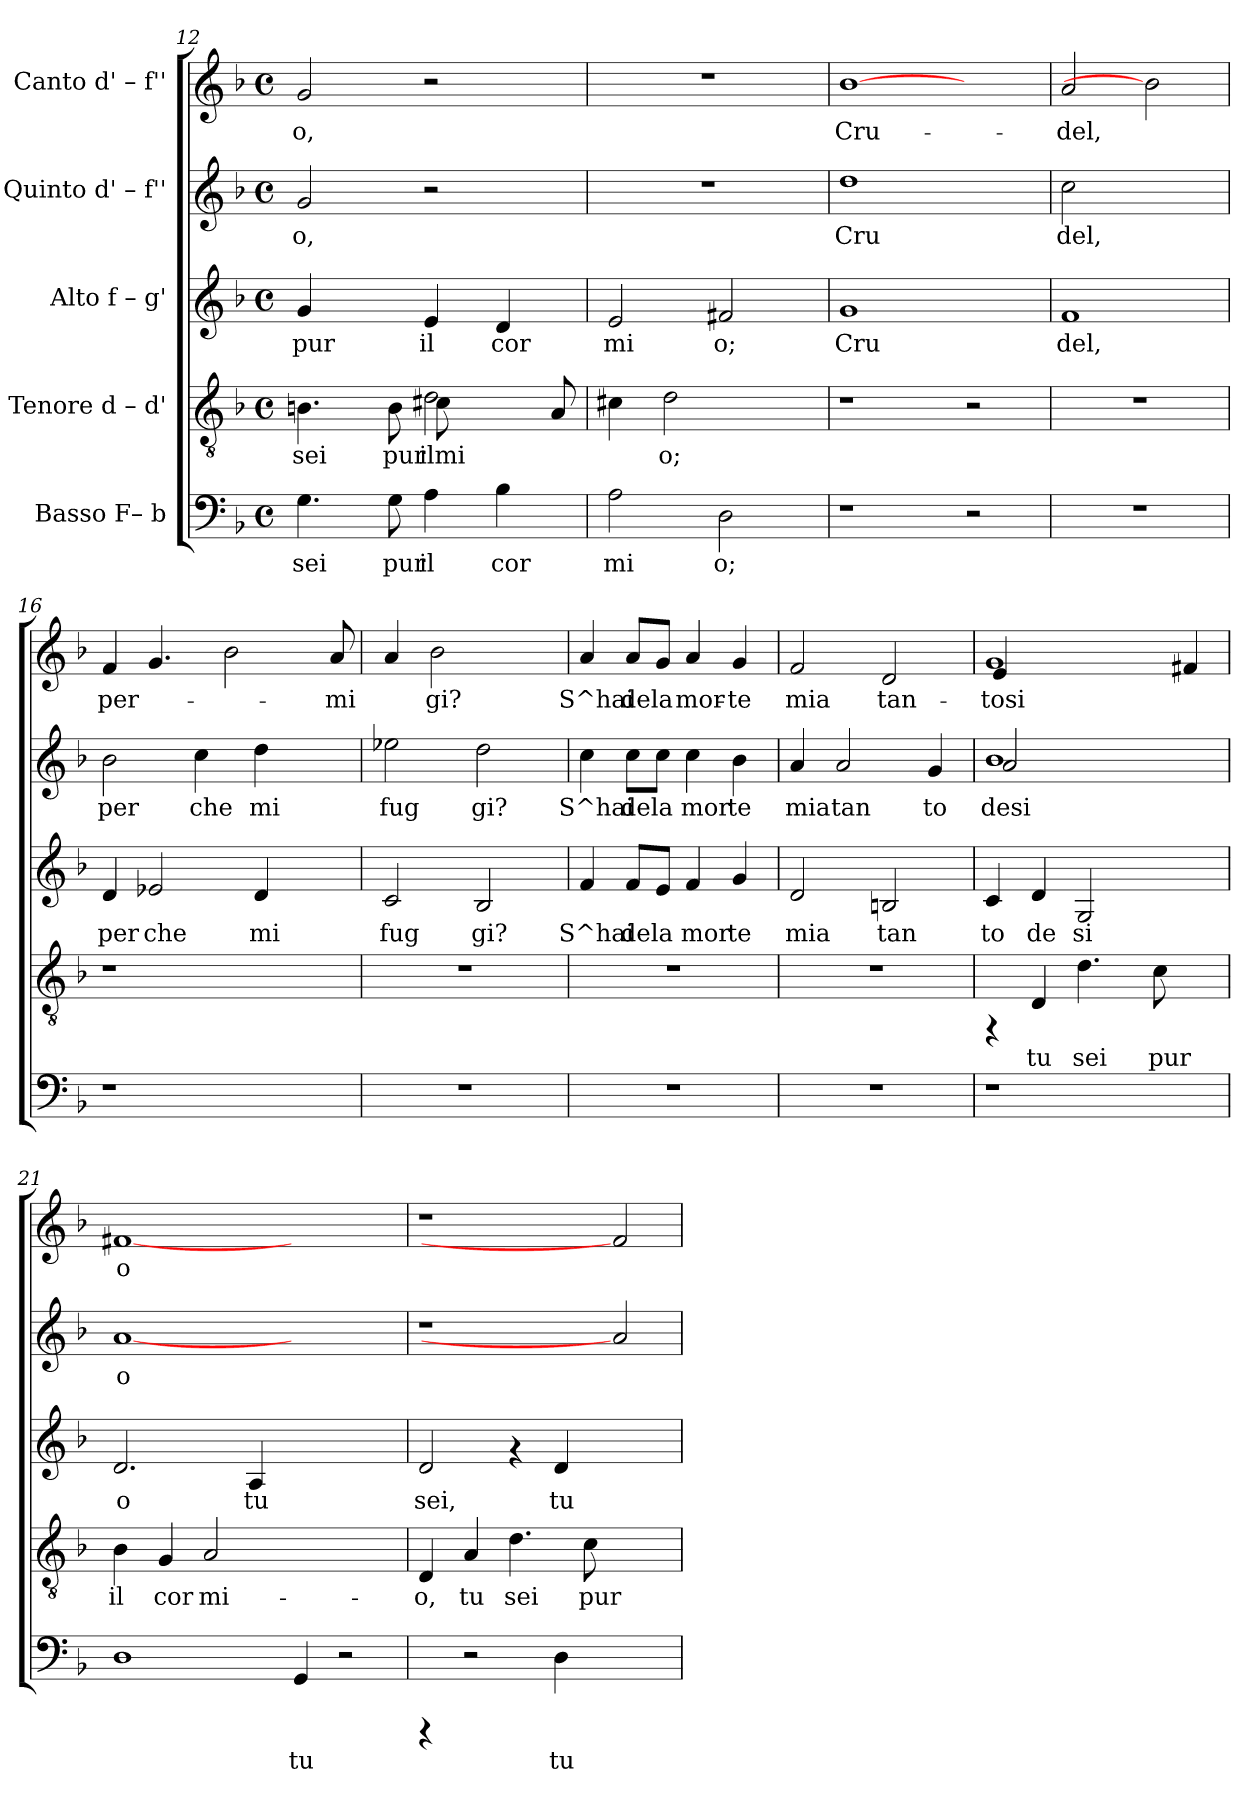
**kern	**text	**kern	**text	**kern	**text	**kern	**text	**kern	**text
*part5	*part5	*part4	*part4	*part3	*part3	*part2	*part2	*part1	*part1
*staff5	*staff5	*staff4	*staff4	*staff3	*staff3	*staff2	*staff2	*staff1	*staff1
*I"Basso  F– b	*	*I"Tenore  d – d'	*	*I"Alto  f – g'	*	*I"Quinto  d' – f''	*	*I"Canto  d' – f''	*
*clefF4	*	*clefGv2	*	*clefG2	*	*clefG2	*	*clefG2	*
*k[b-]	*	*k[b-]	*	*k[b-]	*	*k[b-]	*	*k[b-]	*
*F:	*	*F:	*	*F:	*	*F:	*	*F:	*
*M4/4	*	*M4/4	*	*M4/4	*	*M4/4	*	*M4/4	*
*met(c)	*	*met(c)	*	*met(c)	*	*met(c)	*	*met(c)	*
=12	=12	=12	=12	=12	=12	=12	=12	=12	=12
!	!LO:LY:b:rj	!	!LO:LY:b:rj	!	!LO:LY:b:rj	!	!LO:LY:b:cj	!	!LO:LY:b:cj
*	*	*^	*	*	*	*	*	*	*
4.G\	sei	4.Bn\	2ryy	sei	4g/	pur	2g/	-o,	2g/	o,
.	.	.	.	.	4ryy	.	.	.	.	.
!	!LO:LY:b:rj	!	!	!LO:LY:b:rj	!	!	!	!	!	!
8G\	pur	8B\	.	pur	.	.	.	.	.	.
!	!LO:LY:b:rj	!	!	!LO:LY:b:rj	!	!LO:LY:b:rj	!	!	!	!
4A\	il	2d\	8c#X\	ilmi	4e/	il	2r	.	2r	.
.	.	.	2ryy	.	.	.	.	.	.	.
!	!LO:LY:b:rj	!	!	!	!	!LO:LY:b:rj	!	!	!	!
4B-\	cor	.	.	.	4d/	cor	.	.	.	.
!	!	!	!	!LO:LY:b:rj	!	!	!	!	!	!
8ryy	.	8A/	.	.	8ryy	.	8ryy	.	8ryy	.
*	*	*v	*v	*	*	*	*	*	*	*
=13	=13	=13	=13	=13	=13	=13	=13	=13	=13
!	!LO:LY:b:rj	!	!LO:LY:b:rj	!	!LO:LY:b:rj	!	!	!	!
2A\	mi	4c#X\	.	2e/	mi	1r	.	1r	.
!	!	!	!LO:LY:b:rj	!	!	!	!	!	!
.	.	2d\	o;	.	.	.	.	.	.
!	!LO:LY:b:rj	!	!	!	!LO:LY:b:rj	!	!	!	!
2D\	o;	.	.	2f#X/	o;	.	.	.	.
.	.	4ryy	.	.	.	.	.	.	.
!!LO:PB:g=z
=14	=14	=14	=14	=14	=14	=14	=14	=14	=14
!	!	!	!	!	!LO:LY:b:rj	!	!LO:LY:b:cj	!	!LO:LY:b:cj
1r	.	1r	.	1g	Cru	1dd	Cru	[1b-	Cru-
2r	.	2r	.	2ryy	.	2ryy	.	2ryy	.
=15	=15	=15	=15	=15	=15	=15	=15	=15	=15
!	!	!	!	!	!LO:LY:b:rj	!	!LO:LY:b:cj	!	!LO:LY:b:cj
1r	.	1r	.	1f	del,	2cc\	del,	2a/	-del,
.	.	.	.	.	.	2ryy	.	2b-]	.
=16	=16	=16	=16	=16	=16	=16	=16	=16	=16
!	!	!	!	!	!LO:LY:b:rj	!	!LO:LY:b:cj	!	!LO:LY:b:cj
1r	.	1r	.	4d/	per	2b-\	per	4f/	per-
!	!	!	!	!	!LO:LY:b:rj	!	!	!	!
.	.	.	.	2e-X/	che	.	.	4.g/	.
!	!	!	!	!	!	!	!LO:LY:b:cj	!	!
.	.	.	.	.	.	4cc\	che	.	.
.	.	.	.	.	.	.	.	2b-\	.
!	!	!	!	!	!LO:LY:b:rj	!	!LO:LY:b:cj	!	!
.	.	.	.	4d/	mi	4dd\	mi	.	.
4ryy	.	4ryy	.	4ryy	.	4ryy	.	.	.
!	!	!	!	!	!	!	!	!	!LO:LY:b:cj
.	.	.	.	.	.	.	.	8a/	-mi
=17	=17	=17	=17	=17	=17	=17	=17	=17	=17
!	!	!	!	!	!LO:LY:b:rj	!	!LO:LY:b:cj	!	!LO:LY:b:cj
1r	.	1r	.	2c/	fug	2ee-\	fug	4a/	-
!	!	!	!	!	!	!	!	!	!LO:LY:b:cj
.	.	.	.	.	.	.	.	2b-\	-gi?
!	!	!	!	!	!LO:LY:b:rj	!	!LO:LY:b:cj	!	!
.	.	.	.	2B-/	gi?	2dd\	gi?	.	.
.	.	.	.	.	.	.	.	4ryy	.
=18	=18	=18	=18	=18	=18	=18	=18	=18	=18
!	!	!	!	!	!LO:LY:b:rj	!	!LO:LY:b:cj	!	!LO:LY:b:cj
1r	.	1r	.	4f/	S^hai	4cc\	S^hai	4a/	S^hai
!	!	!	!	!	!LO:LY:b:rj	!	!LO:LY:b:cj	!	!LO:LY:b:cj
.	.	.	.	8f/L	de	8cc\L	de	8a/L	de
!	!	!	!	!	!LO:LY:b:rj	!	!LO:LY:b:cj	!	!LO:LY:b:cj
.	.	.	.	8e/J	la	8cc\J	la	8g/J	la
!	!	!	!	!	!LO:LY:b:rj	!	!LO:LY:b:cj	!	!LO:LY:b:cj
.	.	.	.	4f/	mor	4cc\	mor	4a/	mor-
!	!	!	!	!	!LO:LY:b:rj	!	!LO:LY:b:cj	!	!LO:LY:b:cj
.	.	.	.	4g/	te	4b-\	te	4g/	-te
=19	=19	=19	=19	=19	=19	=19	=19	=19	=19
!	!	!	!	!	!LO:LY:b:rj	!	!LO:LY:b:cj	!	!LO:LY:b:cj
1r	.	1r	.	2d/	mia	4a/	mia	2f/	mia
!	!	!	!	!	!	!	!LO:LY:b:cj	!	!
.	.	.	.	.	.	2a/	tan	.	.
!	!	!	!	!	!LO:LY:b:rj	!	!	!	!LO:LY:b:cj
.	.	.	.	2Bn/	tan	.	.	2d/	tan-
!	!	!	!	!	!	!	!LO:LY:b:cj	!	!
.	.	.	.	.	.	4g/	to	.	.
!!LO:LB:g=z
=20	=20	=20	=20	=20	=20	=20	=20	=20	=20
!	!	!	!	!	!LO:LY:b:rj	!	!LO:LY:b:cj	!	!LO:LY:b:cj
*	*	*	*	*	*	*^	*	*^	*
1r	.	4rFF	.	4c/	to	1b-	2a/	desi	1g	4e/	-tosi
!	!	!	!LO:LY:b:rj	!	!LO:LY:b:rj	!	!	!	!	!	!
.	.	4D/	tu	4d/	de	.	.	.	.	1ryy	.
!	!	!	!LO:LY:b:rj	!	!LO:LY:b:rj	!	!	!	!	!	!
.	.	4.d\	sei	2G/	si	.	4ryy	.	.	.	.
.	.	.	.	.	.	.	2ryy	.	.	.	.
!	!	!	!LO:LY:b:rj	!	!	!	!	!	!	!	!
.	.	8c\	pur	.	.	.	.	.	.	.	.
!	!	!	!	!	!	!	!	!	!	!	!LO:LY:b:cj
4ryy	.	4ryy	.	4ryy	.	4ryy	.	.	4f#X/	.	.
*	*	*	*	*	*	*v	*v	*	*	*	*
*	*	*	*	*	*	*	*	*v	*v	*
=21	=21	=21	=21	=21	=21	=21	=21	=21	=21
!	!	!	!LO:LY:b:rj	!	!LO:LY:b:rj	!	!LO:LY:b:cj	!	!LO:LY:b:cj
1D	.	4B-\	il	2.d/	o	[1a	o	[1f#X	o
!	!	!	!LO:LY:b:rj	!	!	!	!	!	!
.	.	4G/	cor	.	.	.	.	.	.
!	!	!	!LO:LY:b:rj	!	!	!	!	!	!
.	.	2A/	mi-	.	.	.	.	.	.
!	!	!	!	!	!LO:LY:b:rj	!	!	!	!
.	.	.	.	4A/	tu	.	.	.	.
!	!LO:LY:b:rj	!	!	!	!	!	!	!	!
4GG/	tu	2.ryy	.	2.ryy	.	2.ryy	.	2.ryy	.
2r	.	.	.	.	.	.	.	.	.
=22	=22	=22	=22	=22	=22	=22	=22	=22	=22
!	!	!	!LO:LY:b:rj	!	!LO:LY:b:rj	!	!	!	!
4rCCC	.	4D/	-o,	2d/	sei,	1r	.	1r	.
!	!	!	!LO:LY:b:rj	!	!	!	!	!	!
2r	.	4A/	tu	.	.	.	.	.	.
!	!	!	!LO:LY:b:rj	!	!	!	!	!	!
.	.	4.d\	sei	4rf	.	.	.	.	.
!	!LO:LY:b:rj	!	!	!	!LO:LY:b:rj	!	!	!	!
4D\	tu	.	.	4d/	tu	.	.	.	.
!	!	!	!LO:LY:b:rj	!	!	!	!	!	!
.	.	8c\	pur	.	.	.	.	.	.
2ryy	.	2ryy	.	2ryy	.	2a]	.	2f#]	.
=	=	=	=	=	=	=	=	=	=
*-	*-	*-	*-	*-	*-	*-	*-	*-	*-
